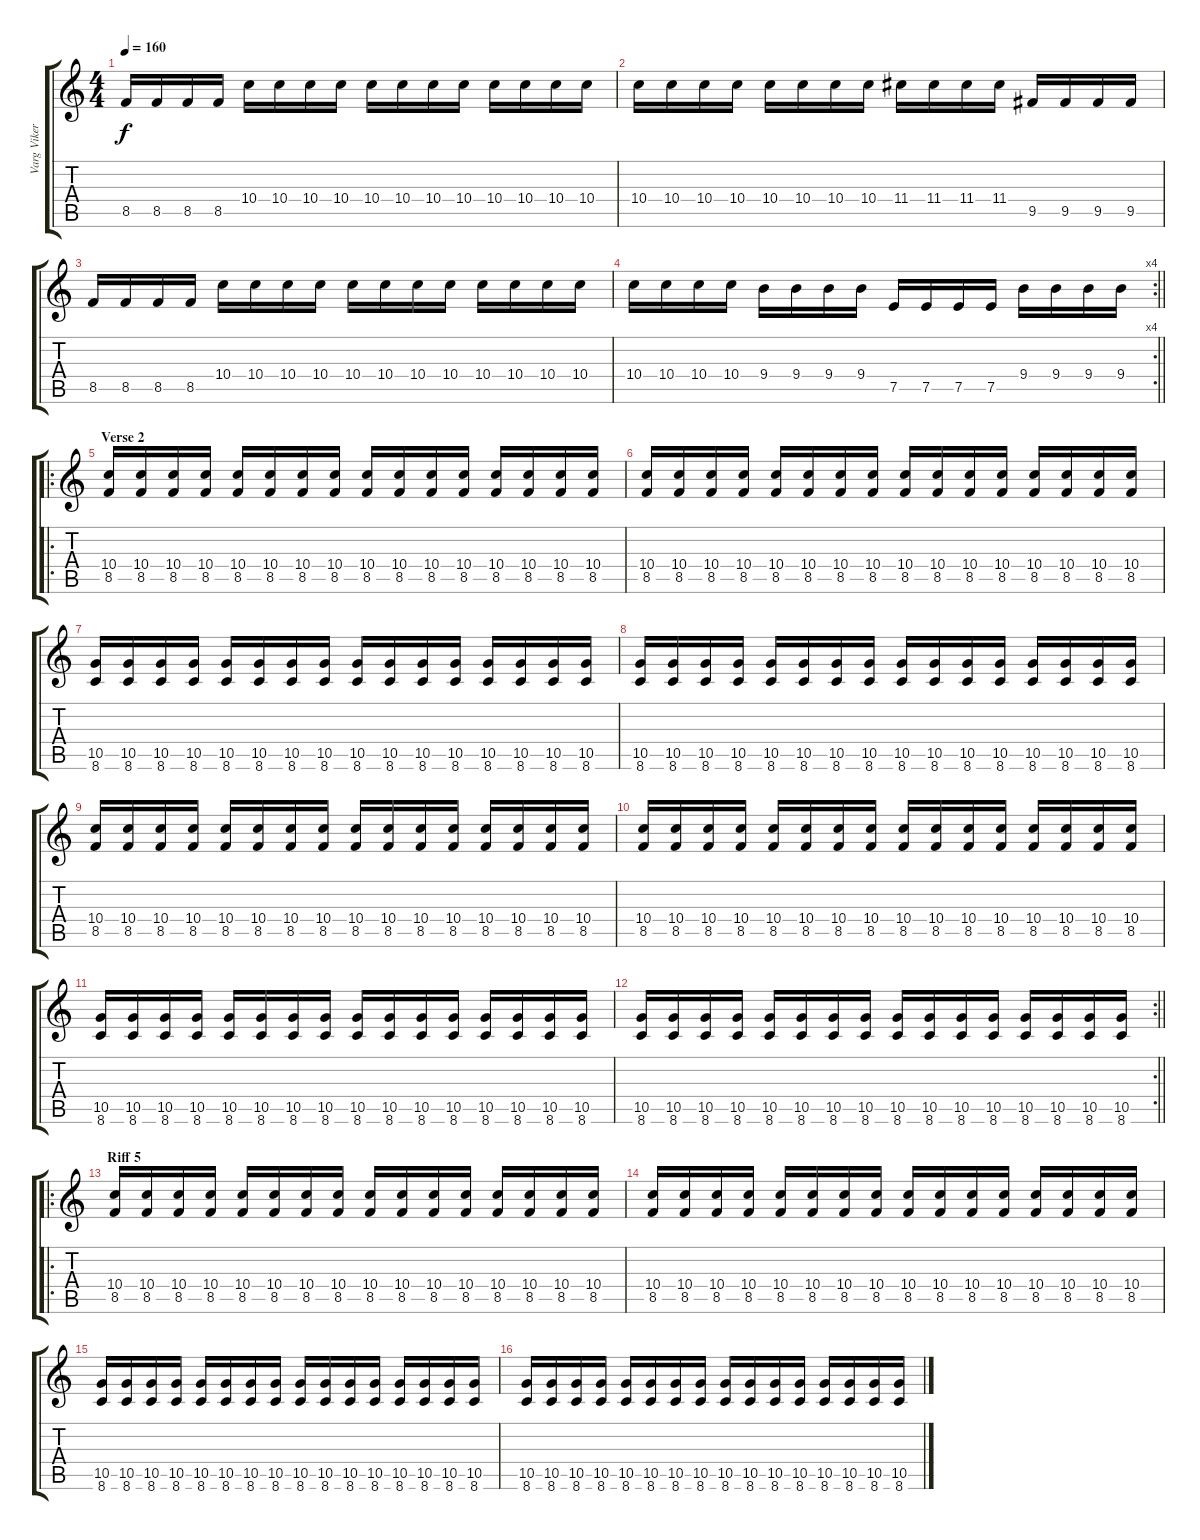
\track ("Varg Vikernes (Guitar)" "Varg Viker") {instrument overdrivenguitar}
\staff {score tabs}
\tuning (E4 B3 G3 D3 A2 E2) {hide}
\ts (4 4)
\tempo 160
\clef g2
\ks c
8.5.16{dy f} 8.5.16 8.5.16 8.5.16 10.4.16 10.4.16 10.4.16 10.4.16 10.4.16 10.4.16 10.4.16 10.4.16 10.4.16 10.4.16 10.4.16 10.4.16 |
10.4.16 10.4.16 10.4.16 10.4.16 10.4.16 10.4.16 10.4.16 10.4.16 11.4.16 11.4.16 11.4.16 11.4.16 9.5.16 9.5.16 9.5.16 9.5.16 |
8.5.16 8.5.16 8.5.16 8.5.16 10.4.16 10.4.16 10.4.16 10.4.16 10.4.16 10.4.16 10.4.16 10.4.16 10.4.16 10.4.16 10.4.16 10.4.16 |
\rc 4
\barLineRight lightlight
10.4.16 10.4.16 10.4.16 10.4.16 9.4.16 9.4.16 9.4.16 9.4.16 7.5.16 7.5.16 7.5.16 7.5.16 9.4.16 9.4.16 9.4.16 9.4.16 |
\ro
\section ("" "Verse 2")
(10.4 8.5).16 (10.4 8.5).16 (10.4 8.5).16 (10.4 8.5).16 (10.4 8.5).16 (10.4 8.5).16 (10.4 8.5).16 (10.4 8.5).16 (10.4 8.5).16 (10.4 8.5).16 (10.4 8.5).16 (10.4 8.5).16 (10.4 8.5).16 (10.4 8.5).16 (10.4 8.5).16 (10.4 8.5).16 |
(10.4 8.5).16 (10.4 8.5).16 (10.4 8.5).16 (10.4 8.5).16 (10.4 8.5).16 (10.4 8.5).16 (10.4 8.5).16 (10.4 8.5).16 (10.4 8.5).16 (10.4 8.5).16 (10.4 8.5).16 (10.4 8.5).16 (10.4 8.5).16 (10.4 8.5).16 (10.4 8.5).16 (10.4 8.5).16 |
(10.5 8.6).16 (10.5 8.6).16 (10.5 8.6).16 (10.5 8.6).16 (10.5 8.6).16 (10.5 8.6).16 (10.5 8.6).16 (10.5 8.6).16 (10.5 8.6).16 (10.5 8.6).16 (10.5 8.6).16 (10.5 8.6).16 (10.5 8.6).16 (10.5 8.6).16 (10.5 8.6).16 (10.5 8.6).16 |
(10.5 8.6).16 (10.5 8.6).16 (10.5 8.6).16 (10.5 8.6).16 (10.5 8.6).16 (10.5 8.6).16 (10.5 8.6).16 (10.5 8.6).16 (10.5 8.6).16 (10.5 8.6).16 (10.5 8.6).16 (10.5 8.6).16 (10.5 8.6).16 (10.5 8.6).16 (10.5 8.6).16 (10.5 8.6).16 |
(10.4 8.5).16 (10.4 8.5).16 (10.4 8.5).16 (10.4 8.5).16 (10.4 8.5).16 (10.4 8.5).16 (10.4 8.5).16 (10.4 8.5).16 (10.4 8.5).16 (10.4 8.5).16 (10.4 8.5).16 (10.4 8.5).16 (10.4 8.5).16 (10.4 8.5).16 (10.4 8.5).16 (10.4 8.5).16 |
(10.4 8.5).16 (10.4 8.5).16 (10.4 8.5).16 (10.4 8.5).16 (10.4 8.5).16 (10.4 8.5).16 (10.4 8.5).16 (10.4 8.5).16 (10.4 8.5).16 (10.4 8.5).16 (10.4 8.5).16 (10.4 8.5).16 (10.4 8.5).16 (10.4 8.5).16 (10.4 8.5).16 (10.4 8.5).16 |
(10.5 8.6).16 (10.5 8.6).16 (10.5 8.6).16 (10.5 8.6).16 (10.5 8.6).16 (10.5 8.6).16 (10.5 8.6).16 (10.5 8.6).16 (10.5 8.6).16 (10.5 8.6).16 (10.5 8.6).16 (10.5 8.6).16 (10.5 8.6).16 (10.5 8.6).16 (10.5 8.6).16 (10.5 8.6).16 |
\rc 2
\barLineRight lightlight
(10.5 8.6).16 (10.5 8.6).16 (10.5 8.6).16 (10.5 8.6).16 (10.5 8.6).16 (10.5 8.6).16 (10.5 8.6).16 (10.5 8.6).16 (10.5 8.6).16 (10.5 8.6).16 (10.5 8.6).16 (10.5 8.6).16 (10.5 8.6).16 (10.5 8.6).16 (10.5 8.6).16 (10.5 8.6).16 |
\ro
\section ("" "Riff 5")
(10.4 8.5).16 (10.4 8.5).16 (10.4 8.5).16 (10.4 8.5).16 (10.4 8.5).16 (10.4 8.5).16 (10.4 8.5).16 (10.4 8.5).16 (10.4 8.5).16 (10.4 8.5).16 (10.4 8.5).16 (10.4 8.5).16 (10.4 8.5).16 (10.4 8.5).16 (10.4 8.5).16 (10.4 8.5).16 |
(10.4 8.5).16 (10.4 8.5).16 (10.4 8.5).16 (10.4 8.5).16 (10.4 8.5).16 (10.4 8.5).16 (10.4 8.5).16 (10.4 8.5).16 (10.4 8.5).16 (10.4 8.5).16 (10.4 8.5).16 (10.4 8.5).16 (10.4 8.5).16 (10.4 8.5).16 (10.4 8.5).16 (10.4 8.5).16 |
(10.5 8.6).16 (10.5 8.6).16 (10.5 8.6).16 (10.5 8.6).16 (10.5 8.6).16 (10.5 8.6).16 (10.5 8.6).16 (10.5 8.6).16 (10.5 8.6).16 (10.5 8.6).16 (10.5 8.6).16 (10.5 8.6).16 (10.5 8.6).16 (10.5 8.6).16 (10.5 8.6).16 (10.5 8.6).16 |
(10.5 8.6).16 (10.5 8.6).16 (10.5 8.6).16 (10.5 8.6).16 (10.5 8.6).16 (10.5 8.6).16 (10.5 8.6).16 (10.5 8.6).16 (10.5 8.6).16 (10.5 8.6).16 (10.5 8.6).16 (10.5 8.6).16 (10.5 8.6).16 (10.5 8.6).16 (10.5 8.6).16 (10.5 8.6).16
